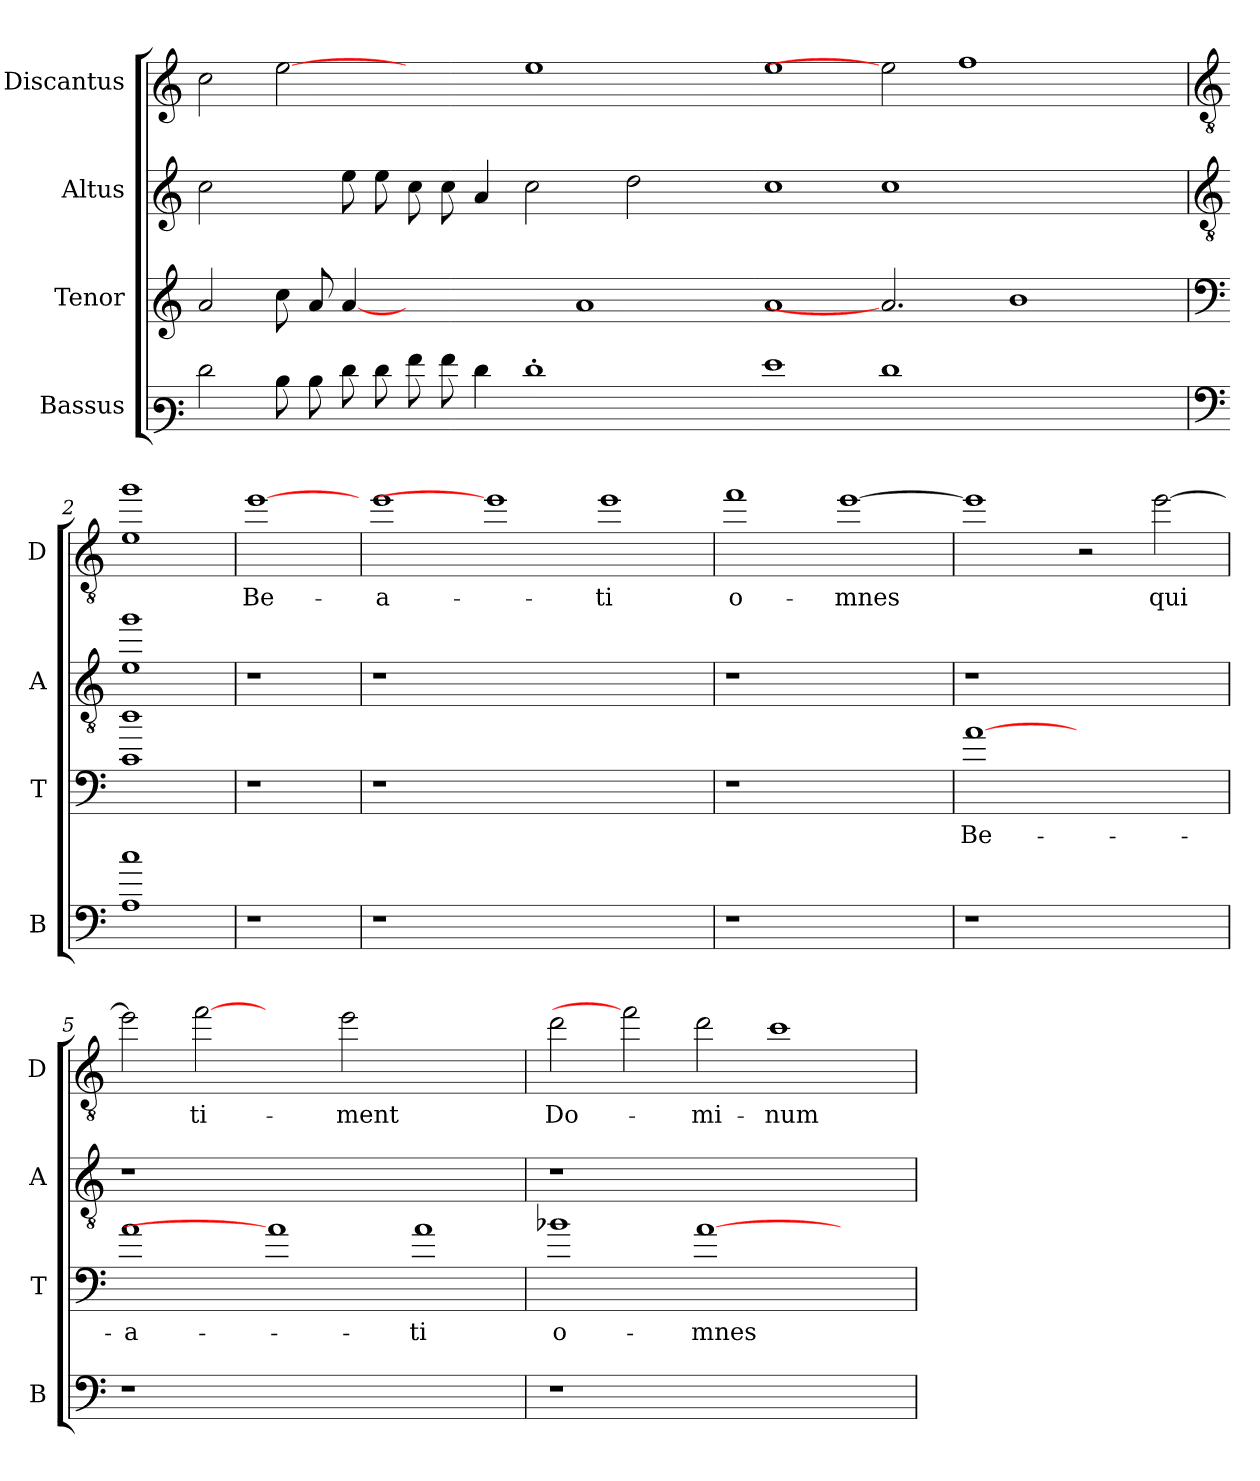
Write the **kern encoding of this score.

**kern	**kern	**text	**kern	**kern	**text
*part4	*part3	*part3	*part2	*part1	*part1
*staff4	*staff3	*staff3	*staff2	*staff1	*staff1
*I"Bassus	*I"Tenor	*	*I"Altus	*I"Discantus	*
*I'B	*I'T	*	*I'A	*I'D	*
*clefF3	*	*	*	*	*
*ITrd7c12	*ITrd7c12	*	*ITrd7c12	*ITrd7c12	*
*k[]	*k[]	*	*k[]	*k[]	*
*C:	*C:	*	*C:	*C:	*
=	=	=	=	=	=
2F	2A	.	2c	2c	.
8D	8c	.	4ryy	[2e	.
8D	8A	.	.	.	.
8F	[4A	.	8e	.	.
8F	.	.	8e	.	.
8A	2.ryy	.	8c	2ryy	.
8A	.	.	8c	.	.
4F	.	.	4A	.	.
1F'>	.	.	2c	1e	.
.	1A	.	.	.	.
.	.	.	2d	.	.
4ryy	.	.	4ryy	4ryy	.
=1X-	=1X-	=1X-	=1X-	=1X-	=1X-
1G	1A	.	1c	1e	.
1F	2.A]	.	1c	2e]	.
.	.	.	.	1f	.
.	1B	.	.	.	.
2.ryy	.	.	2.ryy	.	.
.	.	.	.	4ryy	.
=2X	=2X	=2X	=2X	=2X	=2X
*clefF4	*clefF4	*	*clefGv2	*clefGv2	*
1AA 1c	1C 1d	.	1E 1g	1E 1g	.
!!LO:LB:g=z
=1	=1	=1	=1	=1	=1
!	!	!	!	!	!LO:LY:b
1r	1r	.	1r	[1e	Be-
=2	=2	=2	=2	=2	=2
!	!	!	!	!	!LO:LY:b
1r	1r	.	1r	1e	-a-
0ryy	0ryy	.	0ryy	1e]	.
!	!	!	!	!	!LO:LY:b
.	.	.	.	1e	-ti
=3	=3	=3	=3	=3	=3
!	!	!	!	!	!LO:LY:b
1r	1r	.	1r	1f	o-
!	!	!	!	!	!LO:LY:b
1ryy	1ryy	.	1ryy	[1e	-mnes
!!LO:LB:g=z
=4	=4	=4	=4	=4	=4
!	!	!LO:LY:b	!	!	!
1r	[1A	Be-	1r	1e]	.
1ryy	1ryy	.	1ryy	2r	.
!	!	!	!	!	!LO:LY:b
.	.	.	.	[2e\	qui
=5	=5	=5	=5	=5	=5
!	!	!LO:LY:b	!	!	!
1r	1A	-a-	1r	2e\]	.
!	!	!	!	!	!LO:LY:b
.	.	.	.	[2f	ti-
0ryy	1A]	.	0ryy	2ryy	.
!	!	!	!	!	!LO:LY:b
.	.	.	.	2e\	-ment
!	!	!LO:LY:b	!	!	!
.	1A	-ti	.	1ryy	.
=6	=6	=6	=6	=6	=6
!	!	!LO:LY:b	!	!	!LO:LY:b
1r	1B-X	o-	1r	2d\	Do-
.	.	.	.	2f]	.
!	!	!LO:LY:b	!	!	!LO:LY:b
1.ryy	[1A	-mnes	1.ryy	2d\	-mi-
!	!	!	!	!	!LO:LY:b
.	.	.	.	1c	-num
.	2ryy	.	.	.	.
=	=	=	=	=	=
*-	*-	*-	*-	*-	*-
